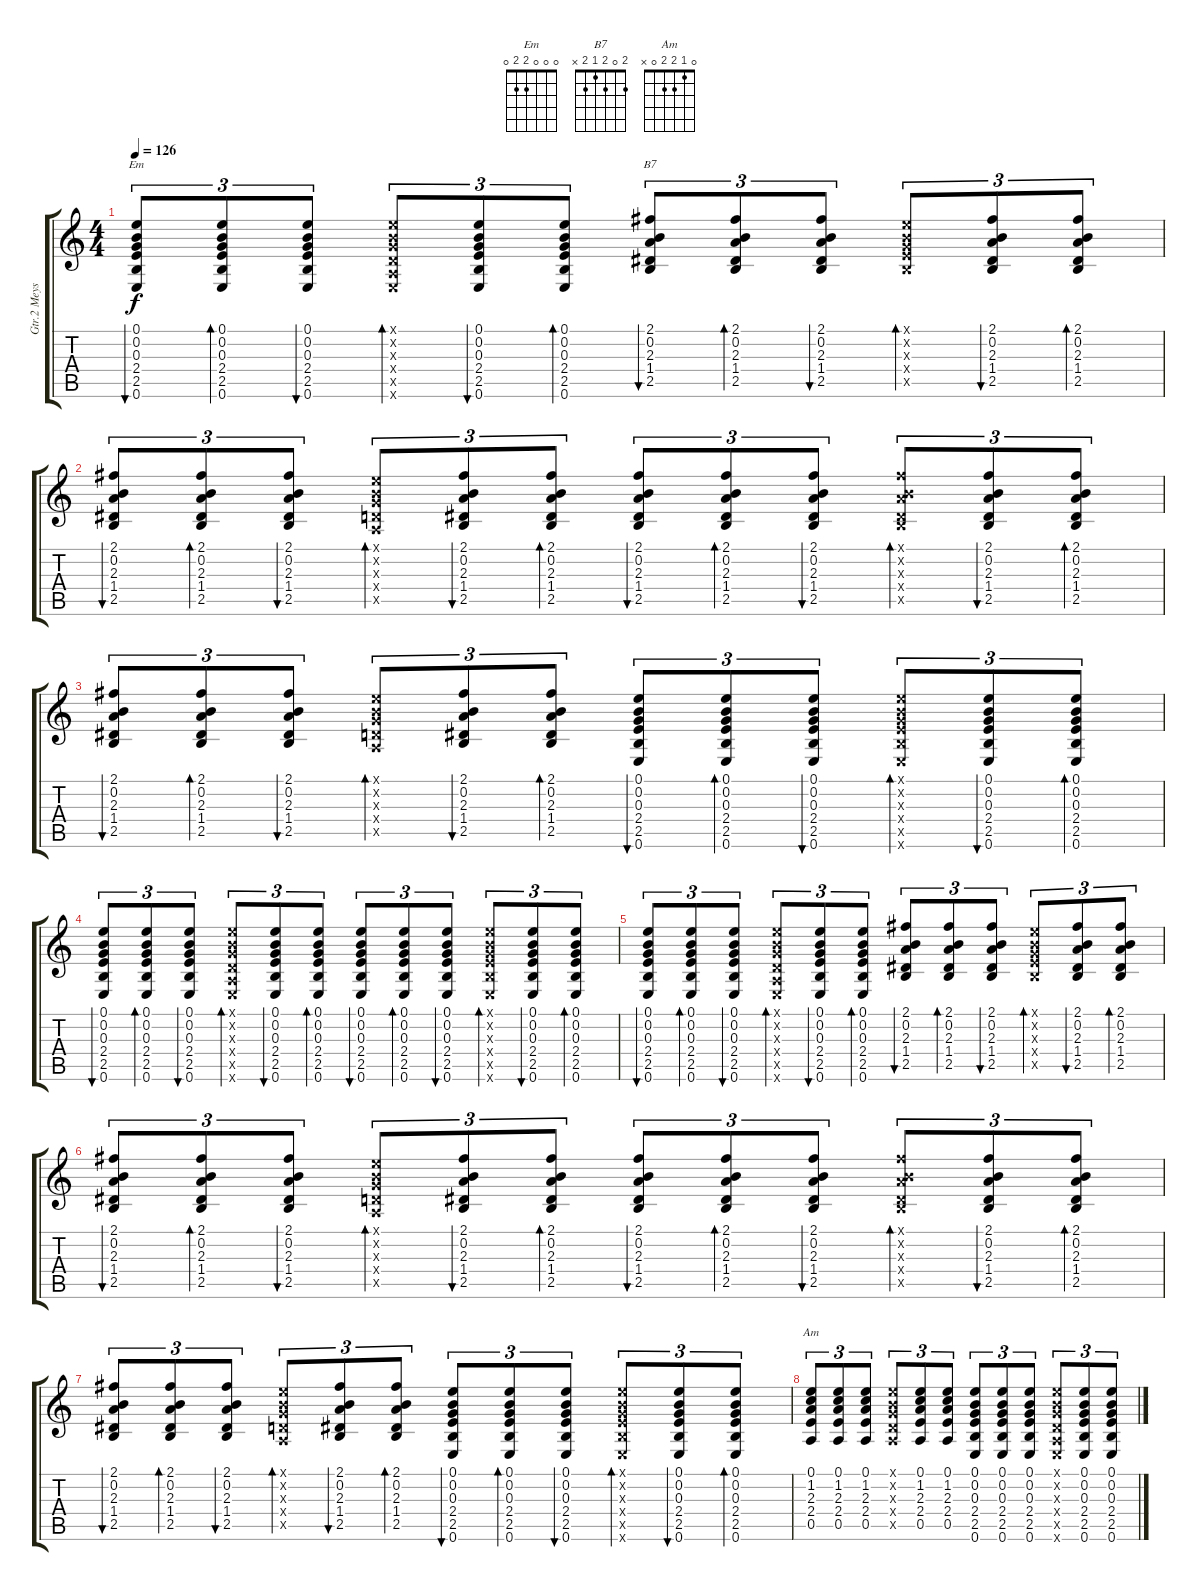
\track ("Gtr.2 Meysam" "Gtr.2 Meys") {instrument acousticguitarnylon}
\staff {score tabs}
\tuning (E4 B3 G3 D3 A2 E2) {hide}
\chord ("Em" 0 0 0 2 2 0)
\chord ("B7" 2 0 2 1 2 x)
\chord ("Am" 0 1 2 2 0 x)
\ts (4 4)
\tempo 126
\clef g2
\ks c
(0.1 0.2 0.3 2.4 2.5 0.6).8{tu (3 2) bu 60 ch "Em" dy f} (0.1 0.2 0.3 2.4 2.5 0.6).8{tu (3 2) bd 60} (0.1 0.2 0.3 2.4 2.5 0.6).8{tu (3 2) bu 60} (0.1{x} 0.2{x} 0.3{x} 0.4{x} 0.5{x} 0.6{x}).8{tu (3 2) bd 60} (0.1 0.2 0.3 2.4 2.5 0.6).8{tu (3 2) bu 60} (0.1 0.2 0.3 2.4 2.5 0.6).8{tu (3 2) bd 60} (2.1 0.2 2.3 1.4 2.5).8{tu (3 2) bu 60 ch "B7"} (2.1 0.2 2.3 1.4 2.5).8{tu (3 2) bd 60} (2.1 0.2 2.3 1.4 2.5).8{tu (3 2) bu 60} (0.1{x} 0.2{x} 0.3{x} 2.4{x} 2.5{x}).8{tu (3 2) bd 60} (2.1 0.2 2.3 1.4 2.5).8{tu (3 2) bu 60} (2.1 0.2 2.3 1.4 2.5).8{tu (3 2) bd 60} |
(2.1 0.2 2.3 1.4 2.5).8{tu (3 2) bu 60} (2.1 0.2 2.3 1.4 2.5).8{tu (3 2) bd 60} (2.1 0.2 2.3 1.4 2.5).8{tu (3 2) bu 60} (0.1{x} 0.2{x} 0.3{x} 0.4{x} 0.5{x}).8{tu (3 2) bd 60} (2.1 0.2 2.3 1.4 2.5).8{tu (3 2) bu 60} (2.1 0.2 2.3 1.4 2.5).8{tu (3 2) bd 60} (2.1 0.2 2.3 1.4 2.5).8{tu (3 2) bu 60} (2.1 0.2 2.3 1.4 2.5).8{tu (3 2) bd 60} (2.1 0.2 2.3 1.4 2.5).8{tu (3 2) bu 60} (2.1{x} 0.2{x} 2.3{x} 1.4{x} 2.5{x}).8{tu (3 2) bd 60} (2.1 0.2 2.3 1.4 2.5).8{tu (3 2) bu 60} (2.1 0.2 2.3 1.4 2.5).8{tu (3 2) bd 60} |
(2.1 0.2 2.3 1.4 2.5).8{tu (3 2) bu 60} (2.1 0.2 2.3 1.4 2.5).8{tu (3 2) bd 60} (2.1 0.2 2.3 1.4 2.5).8{tu (3 2) bu 60} (0.1{x} 0.2{x} 0.3{x} 0.4{x} 0.5{x}).8{tu (3 2) bd 60} (2.1 0.2 2.3 1.4 2.5).8{tu (3 2) bu 60} (2.1 0.2 2.3 1.4 2.5).8{tu (3 2) bd 60} (0.1 0.2 0.3 2.4 2.5 0.6).8{tu (3 2) bu 60} (0.1 0.2 0.3 2.4 2.5 0.6).8{tu (3 2) bd 60} (0.1 0.2 0.3 2.4 2.5 0.6).8{tu (3 2) bu 60} (0.1{x} 0.2{x} 0.3{x} 2.4{x} 2.5{x} 0.6{x}).8{tu (3 2) bd 60} (0.1 0.2 0.3 2.4 2.5 0.6).8{tu (3 2) bu 60} (0.1 0.2 0.3 2.4 2.5 0.6).8{tu (3 2) bd 60} |
(0.1 0.2 0.3 2.4 2.5 0.6).8{tu (3 2) bu 60} (0.1 0.2 0.3 2.4 2.5 0.6).8{tu (3 2) bd 60} (0.1 0.2 0.3 2.4 2.5 0.6).8{tu (3 2) bu 60} (0.1{x} 0.2{x} 0.3{x} 0.4{x} 0.5{x} 0.6{x}).8{tu (3 2) bd 60} (0.1 0.2 0.3 2.4 2.5 0.6).8{tu (3 2) bu 60} (0.1 0.2 0.3 2.4 2.5 0.6).8{tu (3 2) bd 60} (0.1 0.2 0.3 2.4 2.5 0.6).8{tu (3 2) bu 60} (0.1 0.2 0.3 2.4 2.5 0.6).8{tu (3 2) bd 60} (0.1 0.2 0.3 2.4 2.5 0.6).8{tu (3 2) bu 60} (0.1{x} 0.2{x} 0.3{x} 2.4{x} 2.5{x} 0.6{x}).8{tu (3 2) bd 60} (0.1 0.2 0.3 2.4 2.5 0.6).8{tu (3 2) bu 60} (0.1 0.2 0.3 2.4 2.5 0.6).8{tu (3 2) bd 60} |
(0.1 0.2 0.3 2.4 2.5 0.6).8{tu (3 2) bu 60} (0.1 0.2 0.3 2.4 2.5 0.6).8{tu (3 2) bd 60} (0.1 0.2 0.3 2.4 2.5 0.6).8{tu (3 2) bu 60} (0.1{x} 0.2{x} 0.3{x} 0.4{x} 0.5{x} 0.6{x}).8{tu (3 2) bd 60} (0.1 0.2 0.3 2.4 2.5 0.6).8{tu (3 2) bu 60} (0.1 0.2 0.3 2.4 2.5 0.6).8{tu (3 2) bd 60} (2.1 0.2 2.3 1.4 2.5).8{tu (3 2) bu 60} (2.1 0.2 2.3 1.4 2.5).8{tu (3 2) bd 60} (2.1 0.2 2.3 1.4 2.5).8{tu (3 2) bu 60} (0.1{x} 0.2{x} 0.3{x} 2.4{x} 2.5{x}).8{tu (3 2) bd 60} (2.1 0.2 2.3 1.4 2.5).8{tu (3 2) bu 60} (2.1 0.2 2.3 1.4 2.5).8{tu (3 2) bd 60} |
(2.1 0.2 2.3 1.4 2.5).8{tu (3 2) bu 60} (2.1 0.2 2.3 1.4 2.5).8{tu (3 2) bd 60} (2.1 0.2 2.3 1.4 2.5).8{tu (3 2) bu 60} (0.1{x} 0.2{x} 0.3{x} 0.4{x} 0.5{x}).8{tu (3 2) bd 60} (2.1 0.2 2.3 1.4 2.5).8{tu (3 2) bu 60} (2.1 0.2 2.3 1.4 2.5).8{tu (3 2) bd 60} (2.1 0.2 2.3 1.4 2.5).8{tu (3 2) bu 60} (2.1 0.2 2.3 1.4 2.5).8{tu (3 2) bd 60} (2.1 0.2 2.3 1.4 2.5).8{tu (3 2) bu 60} (2.1{x} 0.2{x} 2.3{x} 1.4{x} 2.5{x}).8{tu (3 2) bd 60} (2.1 0.2 2.3 1.4 2.5).8{tu (3 2) bu 60} (2.1 0.2 2.3 1.4 2.5).8{tu (3 2) bd 60} |
(2.1 0.2 2.3 1.4 2.5).8{tu (3 2) bu 60} (2.1 0.2 2.3 1.4 2.5).8{tu (3 2) bd 60} (2.1 0.2 2.3 1.4 2.5).8{tu (3 2) bu 60} (0.1{x} 0.2{x} 0.3{x} 0.4{x} 0.5{x}).8{tu (3 2) bd 60} (2.1 0.2 2.3 1.4 2.5).8{tu (3 2) bu 60} (2.1 0.2 2.3 1.4 2.5).8{tu (3 2) bd 60} (0.1 0.2 0.3 2.4 2.5 0.6).8{tu (3 2) bu 60} (0.1 0.2 0.3 2.4 2.5 0.6).8{tu (3 2) bd 60} (0.1 0.2 0.3 2.4 2.5 0.6).8{tu (3 2) bu 60} (0.1{x} 0.2{x} 0.3{x} 2.4{x} 2.5{x} 0.6{x}).8{tu (3 2) bd 60} (0.1 0.2 0.3 2.4 2.5 0.6).8{tu (3 2) bu 60} (0.1 0.2 0.3 2.4 2.5 0.6).8{tu (3 2) bd 60} |
(0.1 1.2 2.3 2.4 0.5).8{tu (3 2) ch "Am"} (0.1 1.2 2.3 2.4 0.5).8{tu (3 2)} (0.1 1.2 2.3 2.4 0.5).8{tu (3 2)} (0.1{x} 0.2{x} 0.3{x} 0.4{x} 0.5{x}).8{tu (3 2)} (0.1 1.2 2.3 2.4 0.5).8{tu (3 2)} (0.1 1.2 2.3 2.4 0.5).8{tu (3 2)} (0.1 0.2 0.3 2.4 2.5 0.6).8{tu (3 2)} (0.1 0.2 0.3 2.4 2.5 0.6).8{tu (3 2)} (0.1 0.2 0.3 2.4 2.5 0.6).8{tu (3 2)} (0.1{x} 0.2{x} 0.3{x} 0.4{x} 0.5{x} 0.6{x}).8{tu (3 2)} (0.1 0.2 0.3 2.4 2.5 0.6).8{tu (3 2)} (0.1 0.2 0.3 2.4 2.5 0.6).8{tu (3 2)}
